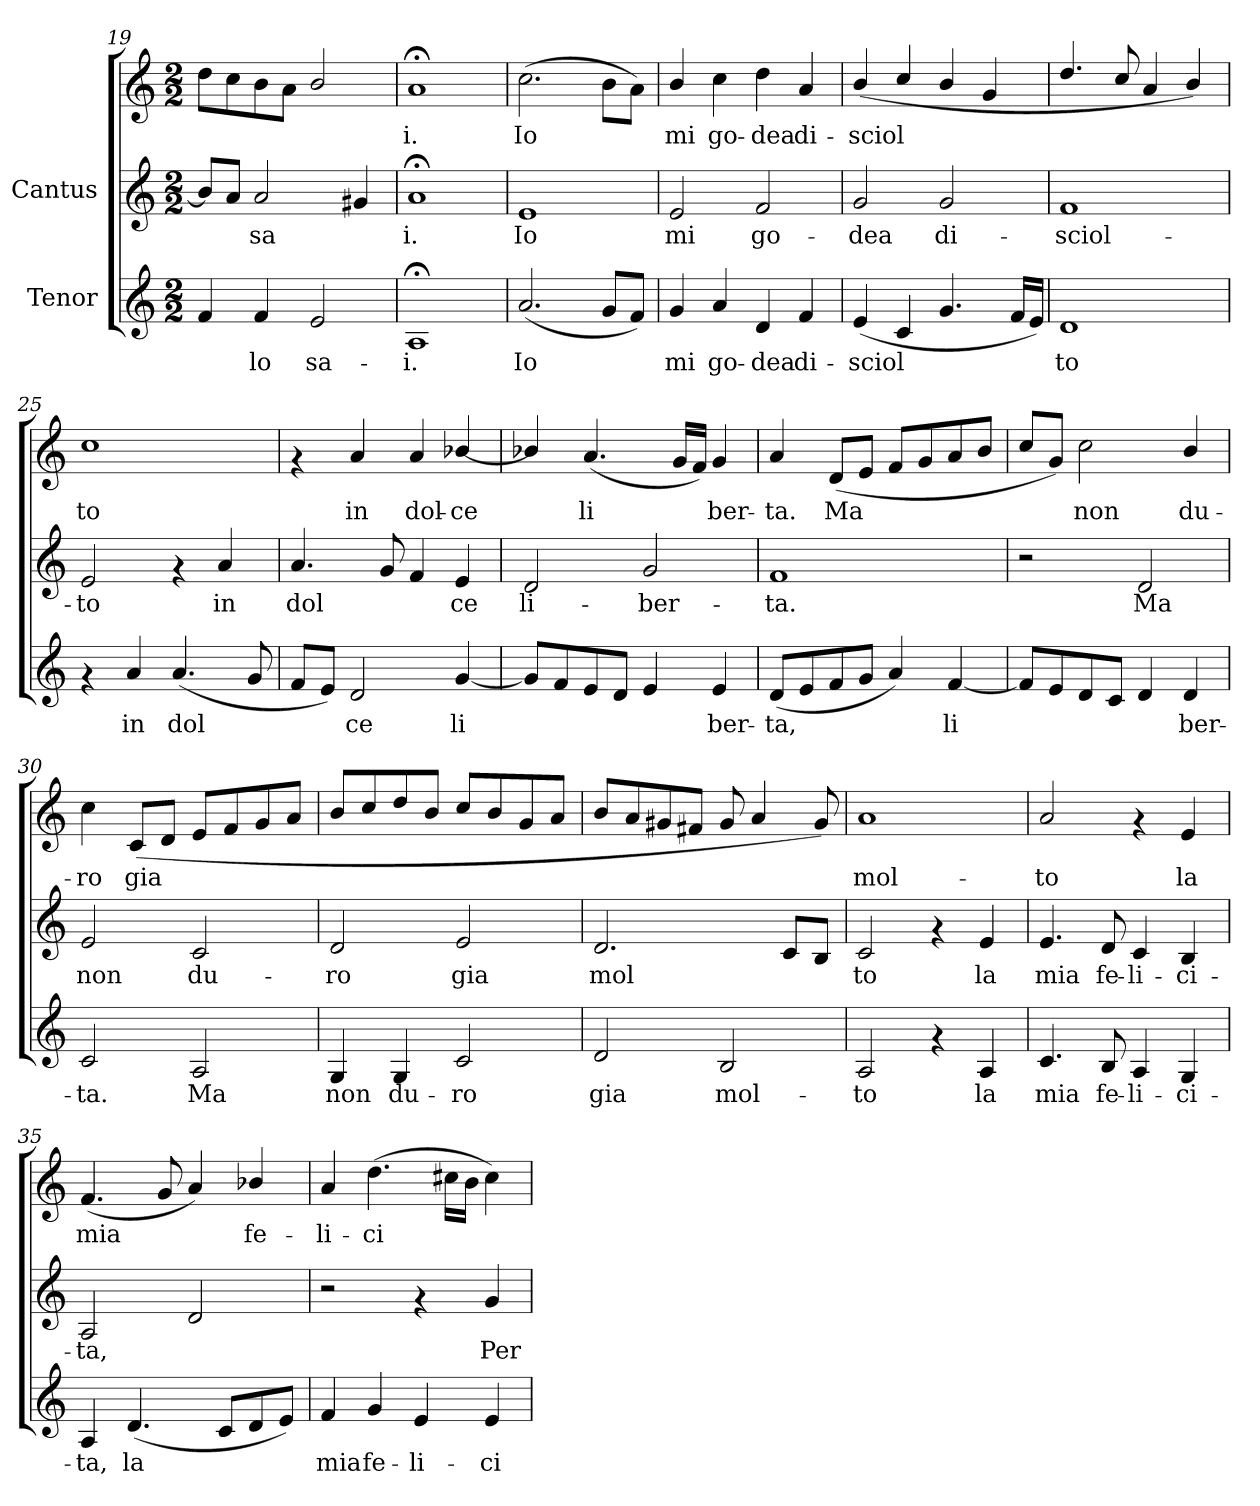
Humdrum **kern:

**kern	**text	**kern	**text	**kern	**text
*part2	*part2	*part1	*part1	*part1	*part1
*staff3	*staff3	*staff2	*staff2	*staff1	*staff1
*I"Tenor	*	*I"Cantus	*	*	*
*clefG2	*	*clefG2	*	*clefG2	*
*M2/2	*	*M2/2	*	*M2/2	*
=19	=19	=19	=19	=19	=19
!	!LO:LY:b:cj	!	!LO:LY:b:cj	!	!
4f/	.	8b/L]	.	8dd\L	.
!	!	!	!LO:LY:b:cj	!	!
.	.	8a/J	.	8cc\	.
!	!LO:LY:b:cj	!	!LO:LY:b:cj	!	!
4f/	lo	2a/	sa-	8b\	.
.	.	.	.	8a\J	.
!	!LO:LY:b:cj	!	!	!	!
2e/	sa-	.	.	2b/	.
!	!	!	!LO:LY:b:cj	!	!
.	.	4g#X/	--	.	.
=20	=20	=20	=20	=20	=20
!	!LO:LY:b:cj	!	!LO:LY:b:cj	!	!LO:LY:b:cj
1A;<	-i.	1a;<	i.	1a;<	-i.
=21	=21	=21	=21	=21	=21
!	!LO:LY:b:cj	!	!LO:LY:b:cj	!	!LO:LY:b:cj
(<2.a/	Io	1e	Io	(>2.cc\	Io
!	!LO:LY:b:cj	!	!	!	!LO:LY:b:cj
8g/L	.	.	.	8b\L	.
!	!LO:LY:b:cj	!	!	!	!LO:LY:b:cj
8f/J)	.	.	.	8a\J)	.
!!LO:LB:g=z
=22	=22	=22	=22	=22	=22
!	!LO:LY:b:cj	!	!LO:LY:b:cj	!	!LO:LY:b:cj
4g/	mi	2e/	-mi	4b/	mi
!	!LO:LY:b:cj	!	!	!	!LO:LY:b:cj
4a/	go-	.	.	4cc\	go-
!	!LO:LY:b:cj	!	!LO:LY:b:cj	!	!LO:LY:b:cj
4d/	-dea	2f/	go-	4dd\	-dea
!	!LO:LY:b:cj	!	!	!	!LO:LY:b:cj
4f/	di-	.	.	4a/	di-
=23	=23	=23	=23	=23	=23
!	!LO:LY:b:cj	!	!LO:LY:b:cj	!	!LO:LY:b:cj
(<4e/	-sciol-	2g/	-dea	(<4b/	-sciol-
!	!LO:LY:b:cj	!	!	!	!LO:LY:b:cj
4c/	--	.	.	4cc/	--
!	!LO:LY:b:cj	!	!LO:LY:b:cj	!	!LO:LY:b:cj
4.g/	--	2g/	di-	4b/	--
!	!	!	!	!	!LO:LY:b:cj
.	.	.	.	4g/	--
!	!LO:LY:b:cj	!	!	!	!
16f/L	--	.	.	.	.
!	!LO:LY:b:cj	!	!	!	!
16e/J)	--	.	.	.	.
=24	=24	=24	=24	=24	=24
!	!LO:LY:b:cj	!	!LO:LY:b:cj	!	!
1d	-to	1f	-sciol-	4.dd/	.
.	.	.	.	8cc/	.
.	.	.	.	4a/	.
.	.	.	.	4b/)	.
=25	=25	=25	=25	=25	=25
!	!	!	!LO:LY:b:cj	!	!LO:LY:b:cj
4rf	.	2e/	to	1cc	-to
!	!LO:LY:b:cj	!	!	!	!
4a/	in	.	.	.	.
!	!LO:LY:b:cj	!	!	!	!
(<4.a/	dol-	4rf	.	.	.
!	!	!	!LO:LY:b:cj	!	!
.	.	4a/	in	.	.
!	!LO:LY:b:cj	!	!	!	!
8g/	--	.	.	.	.
=26	=26	=26	=26	=26	=26
!	!LO:LY:b:cj	!	!LO:LY:b:cj	!	!
8f/L	-	4.a/	dol-	4rf	.
!	!LO:LY:b:cj	!	!	!	!
8e/J)	.	.	.	.	.
!	!LO:LY:b:cj	!	!	!	!LO:LY:b:cj
2d/	ce	.	.	4a/	in
!	!	!	!LO:LY:b:cj	!	!
.	.	8g/	-	.	.
!	!	!	!LO:LY:b:cj	!	!LO:LY:b:cj
.	.	4f/	.	4a/	dol-
!	!LO:LY:b:cj	!	!LO:LY:b:cj	!	!LO:LY:b:cj
[<4g/	li-	4e/	ce	[<4b-X/	-ce
!!LO:LB:g=z
=27	=27	=27	=27	=27	=27
!	!LO:LY:b:cj	!	!LO:LY:b:cj	!	!LO:LY:b:cj
8g/L]	-	2d/	-li-	4b-X/]	.
!	!LO:LY:b:cj	!	!	!	!
8f/	.	.	.	.	.
!	!LO:LY:b:cj	!	!	!	!LO:LY:b:cj
8e/	.	.	.	(<4.a/	li-
!	!LO:LY:b:cj	!	!	!	!
8d/J	.	.	.	.	.
!	!LO:LY:b:cj	!	!LO:LY:b:cj	!	!
4e/	.	2g/	-ber-	.	.
!	!	!	!	!	!LO:LY:b:cj
.	.	.	.	16g/L	-
!	!	!	!	!	!LO:LY:b:cj
.	.	.	.	16f/J)	.
!	!LO:LY:b:cj	!	!	!	!LO:LY:b:cj
4e/	ber-	.	.	4g/	ber-
=28	=28	=28	=28	=28	=28
!	!LO:LY:b:cj	!	!LO:LY:b:cj	!	!LO:LY:b:cj
(<8d/L	-ta,	1f	ta.	4a/	-ta.
!	!LO:LY:b:cj	!	!	!	!
8e/	.	.	.	.	.
!	!LO:LY:b:cj	!	!	!	!LO:LY:b:cj
8f/	.	.	.	(<8d/L	Ma
!	!LO:LY:b:cj	!	!	!	!LO:LY:b:cj
8g/J	.	.	.	8e/J	.
!	!LO:LY:b:cj	!	!	!	!LO:LY:b:cj
4a/)	.	.	.	8f/L	.
!	!	!	!	!	!LO:LY:b:cj
.	.	.	.	8g/	.
!	!LO:LY:b:cj	!	!	!	!LO:LY:b:cj
[<4f/	li-	.	.	8a/	.
!	!	!	!	!	!LO:LY:b:cj
.	.	.	.	8b/J	.
=29	=29	=29	=29	=29	=29
!	!LO:LY:b:cj	!	!	!	!LO:LY:b:cj
8f/L]	-	2r	.	8cc/L	.
!	!LO:LY:b:cj	!	!	!	!LO:LY:b:cj
8e/	.	.	.	8g/J)	.
!	!LO:LY:b:cj	!	!	!	!LO:LY:b:cj
8d/	.	.	.	2cc\	non
!	!LO:LY:b:cj	!	!	!	!
8c/J	.	.	.	.	.
!	!LO:LY:b:cj	!	!LO:LY:b:cj	!	!
4d/	.	2d/	-Ma	.	.
!	!LO:LY:b:cj	!	!	!	!LO:LY:b:cj
4d/	ber-	.	.	4b/	du-
=30	=30	=30	=30	=30	=30
!	!LO:LY:b:cj	!	!LO:LY:b:cj	!	!LO:LY:b:cj
2c/	-ta.	2e/	non	4cc\	ro
!	!	!	!	!	!LO:LY:b:cj
.	.	.	.	(<8c/L	gia
!	!	!	!	!	!LO:LY:b:cj
.	.	.	.	8d/J	.
!	!LO:LY:b:cj	!	!LO:LY:b:cj	!	!LO:LY:b:cj
2A/	Ma	2c/	du-	8e/L	.
!	!	!	!	!	!LO:LY:b:cj
.	.	.	.	8f/	.
!	!	!	!	!	!LO:LY:b:cj
.	.	.	.	8g/	.
!	!	!	!	!	!LO:LY:b:cj
.	.	.	.	8a/J	.
!!LO:LB:g=z
=31	=31	=31	=31	=31	=31
!	!LO:LY:b:cj	!	!LO:LY:b:cj	!	!
4G/	non	2d/	-ro	8b/L	.
.	.	.	.	8cc/	.
!	!LO:LY:b:cj	!	!	!	!
4G/	du-	.	.	8dd/	.
.	.	.	.	8b/J	.
!	!LO:LY:b:cj	!	!LO:LY:b:cj	!	!
2c/	-ro	2e/	gia	8cc/L	.
.	.	.	.	8b/	.
.	.	.	.	8g/	.
.	.	.	.	8a/J	.
=32	=32	=32	=32	=32	=32
!	!LO:LY:b:cj	!	!LO:LY:b:cj	!	!
2d/	gia	2.d/	mol-	8b/L	.
.	.	.	.	8a/	.
.	.	.	.	8g#X/	.
.	.	.	.	8f#X/J	.
!	!LO:LY:b:cj	!	!	!	!
2B/	mol-	.	.	8g#/	.
.	.	.	.	4a/	.
!	!	!	!LO:LY:b:cj	!	!
.	.	8c/L	--	.	.
!	!	!	!LO:LY:b:cj	!	!
.	.	8B/J	--	8g#/)	.
=33	=33	=33	=33	=33	=33
!	!LO:LY:b:cj	!	!LO:LY:b:cj	!	!LO:LY:b:cj
2A/	-to	2c/	-to	1a	-mol-
4rf	.	4rf	.	.	.
!	!LO:LY:b:cj	!	!LO:LY:b:cj	!	!
4A/	la	4e/	la	.	.
=34	=34	=34	=34	=34	=34
!	!LO:LY:b:cj	!	!LO:LY:b:cj	!	!LO:LY:b:cj
4.c/	mia	4.e/	mia	2a/	to
!	!LO:LY:b:cj	!	!LO:LY:b:cj	!	!
8B/	fe-	8d/	fe-	.	.
!	!LO:LY:b:cj	!	!LO:LY:b:cj	!	!
4A/	-li-	4c/	-li-	4rf	.
!	!LO:LY:b:cj	!	!LO:LY:b:cj	!	!LO:LY:b:cj
4G/	-ci-	4B/	-ci-	4e/	la
=35	=35	=35	=35	=35	=35
!	!LO:LY:b:cj	!	!LO:LY:b:cj	!	!LO:LY:b:cj
4A/	-ta,	2A/	-ta,	(<4.f/	-mia
!	!LO:LY:b:cj	!	!	!	!
(<4.d/	la	.	.	.	.
!	!	!	!	!	!LO:LY:b:cj
.	.	.	.	8g/	.
!	!	!	!LO:LY:b:cj	!	!LO:LY:b:cj
.	.	2d/	.	4a/)	.
!	!LO:LY:b:cj	!	!	!	!
8c/L	.	.	.	.	.
!	!LO:LY:b:cj	!	!	!	!LO:LY:b:cj
8d/	.	.	.	4b-X/	fe-
!	!LO:LY:b:cj	!	!	!	!
8e/J)	.	.	.	.	.
!!LO:LB:g=z
=36	=36	=36	=36	=36	=36
!	!LO:LY:b:cj	!	!	!	!LO:LY:b:cj
4f/	mia	2r	.	4a/	li-
!	!LO:LY:b:cj	!	!	!	!LO:LY:b:cj
4g/	fe-	.	.	(>4.dd\	-ci-
!	!LO:LY:b:cj	!	!	!	!
4e/	-li-	4rf	.	.	.
!	!	!	!	!	!LO:LY:b:cj
.	.	.	.	16cc#X\L	--
!	!	!	!	!	!LO:LY:b:cj
.	.	.	.	16b\J	--
!	!LO:LY:b:cj	!	!LO:LY:b:cj	!	!LO:LY:b:cj
4e/	-ci-	4g/	-Per	4cc#\)	--
=	=	=	=	=	=
*-	*-	*-	*-	*-	*-
